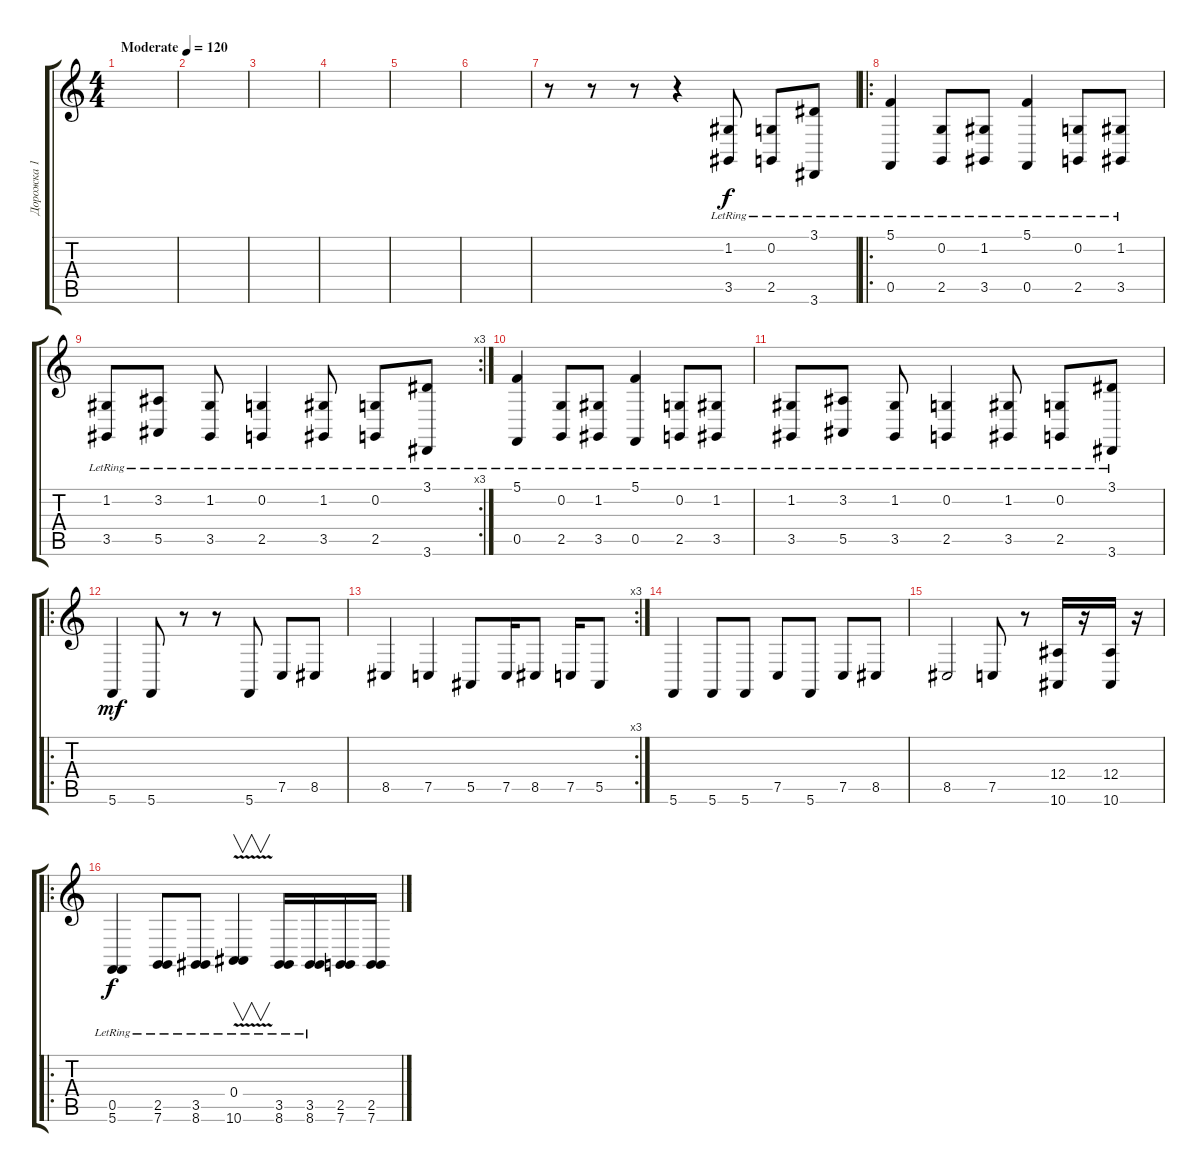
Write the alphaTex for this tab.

\track ("Дорожка 1" "Дорожка 1") {instrument electricgrandpiano}
\staff {score tabs}
\tuning (C4 G3 Eb3 Bb2 F2 C2) {hide}
\ts (4 4)
\tempo (120 "Moderate")
\clef g2
\ks c
|
|
|
|
|
|
r.8 r.8 r.8 r.4 (1.2 3.5{lr}).8{instrument electricgrandpiano} (0.2 2.5{lr}).8 (3.1 3.6{lr}).8 |
\ro
(5.1 0.5{lr}).4 (0.2 2.5{lr}).8 (1.2 3.5{lr}).8 (5.1 0.5{lr}).4 (0.2 2.5{lr}).8 (1.2 3.5{lr}).8 |
\rc 3
(1.2 3.5{lr}).8 (3.2 5.5{lr}).8 (1.2 3.5{lr}).8 (0.2 2.5{lr}).4 (1.2 3.5{lr}).8 (0.2 2.5{lr}).8 (3.1 3.6{lr}).8 |
(5.1 0.5{lr}).4 (0.2 2.5{lr}).8 (1.2 3.5{lr}).8 (5.1 0.5{lr}).4 (0.2 2.5{lr}).8 (1.2 3.5{lr}).8 |
(1.2 3.5{lr}).8 (3.2 5.5{lr}).8 (1.2 3.5{lr}).8 (0.2 2.5{lr}).4 (1.2 3.5{lr}).8 (0.2 2.5{lr}).8 (3.1 3.6{lr}).8 |
\ro
5.6.4{dy mf} 5.6.8 r.8 r.8 5.6.8 7.5.8 8.5.8 |
\rc 3
8.5.4 7.5.4 5.5.8 7.5.16 8.5.8 7.5.16 5.5.8 |
5.6.4 5.6.8 5.6.8 7.5.8 5.6.8 7.5.8 8.5.8 |
8.5.2 7.5.8 r.8 (12.4 10.6).16 r.16 (12.4 10.6).16 r.16 |
\ro
(0.5{lr} 5.6{lr}).4{dy f volume 16 instrument electricgrandpiano} (2.5{lr} 7.6{lr}).8 (3.5{lr} 8.6{lr}).8 (0.4{v lr} 10.6{v lr}).4{v} (3.5{lr} 8.6{lr}).16 (3.5{lr} 8.6{lr}).16 (2.5 7.6).16 (2.5 7.6).16
